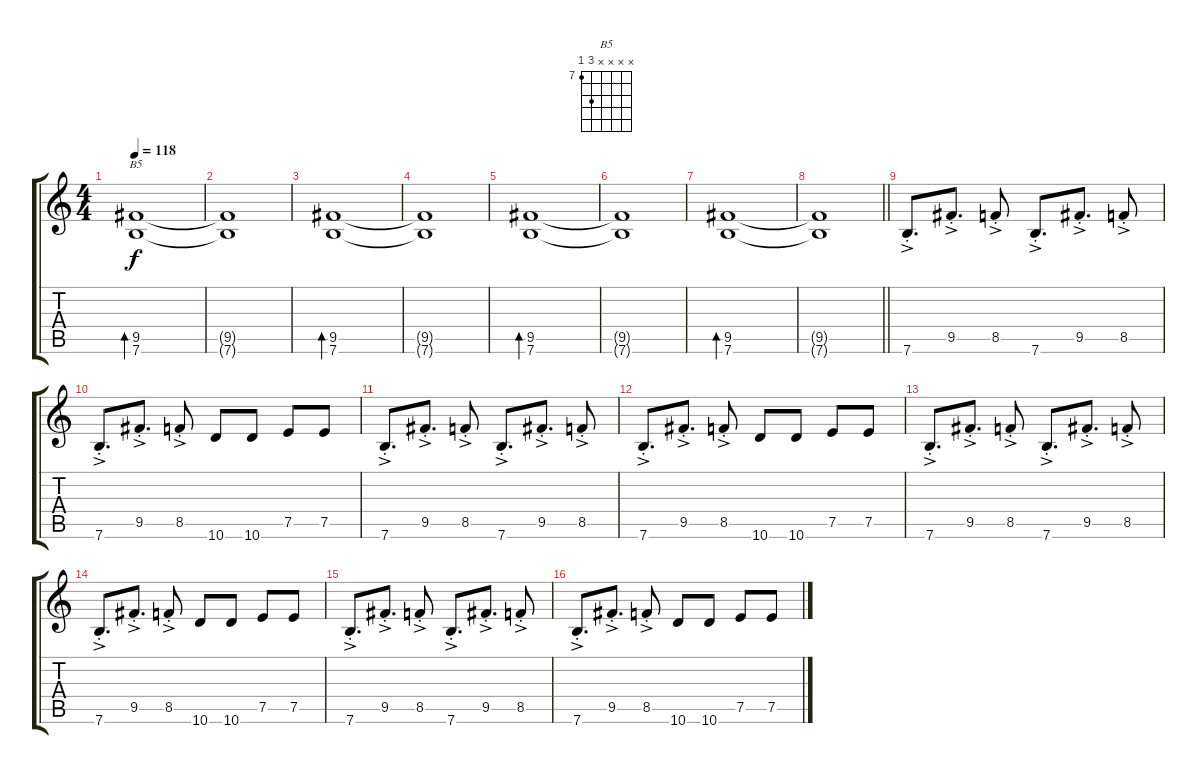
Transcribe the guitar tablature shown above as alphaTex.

\track "" {instrument overdrivenguitar}
\staff {score tabs}
\tuning (E4 B3 G3 D3 A2 E2) {hide}
\chord ("B5" x x x x 9 7) {firstfret 7}
\ts (4 4)
\tempo 118
\clef g2
\ks c
(9.5 7.6).1{bd 30 ch "B5" dy f} |
(9.5{t} 7.6{t}).1 |
(9.5 7.6).1{bd 30} |
(9.5{t} 7.6{t}).1 |
(9.5 7.6).1{bd 30} |
(9.5{t} 7.6{t}).1 |
(9.5 7.6).1{bd 30} |
\barLineRight lightlight
(9.5{t} 7.6{t}).1 |
7.6{ac st}.8{d} 9.5{ac st}.8{d} 8.5{ac st}.8 7.6{ac st}.8{d} 9.5{ac st}.8{d} 8.5{ac st}.8 |
7.6{ac st}.8{d} 9.5{ac st}.8{d} 8.5{ac st}.8 10.6.8 10.6.8 7.5.8 7.5.8 |
7.6{ac st}.8{d} 9.5{ac st}.8{d} 8.5{ac st}.8 7.6{ac st}.8{d} 9.5{ac st}.8{d} 8.5{ac st}.8 |
7.6{ac st}.8{d} 9.5{ac st}.8{d} 8.5{ac st}.8 10.6.8 10.6.8 7.5.8 7.5.8 |
7.6{ac st}.8{d} 9.5{ac st}.8{d} 8.5{ac st}.8 7.6{ac st}.8{d} 9.5{ac st}.8{d} 8.5{ac st}.8 |
7.6{ac st}.8{d} 9.5{ac st}.8{d} 8.5{ac st}.8 10.6.8 10.6.8 7.5.8 7.5.8 |
7.6{ac st}.8{d} 9.5{ac st}.8{d} 8.5{ac st}.8 7.6{ac st}.8{d} 9.5{ac st}.8{d} 8.5{ac st}.8 |
7.6{ac st}.8{d} 9.5{ac st}.8{d} 8.5{ac st}.8 10.6.8 10.6.8 7.5.8 7.5.8
